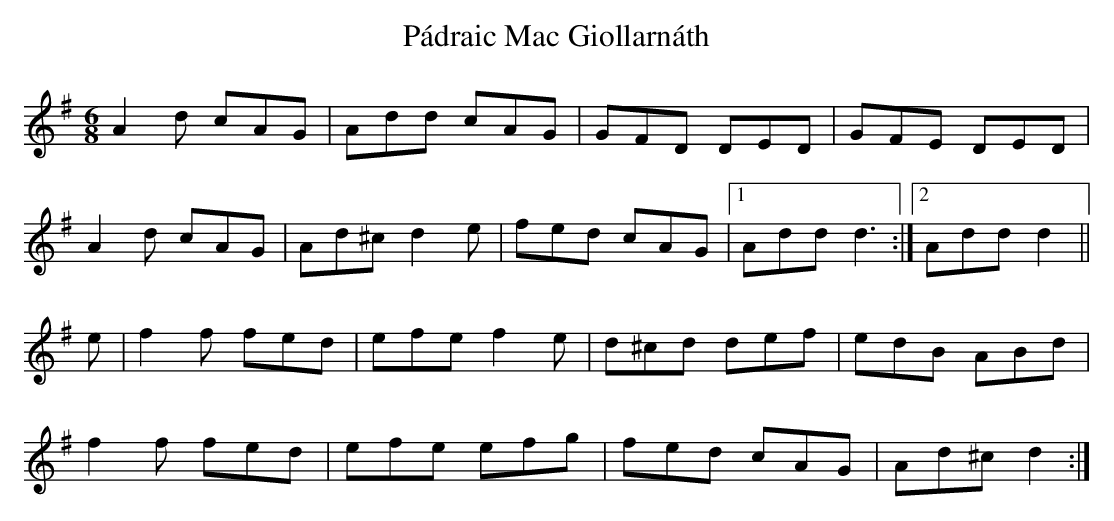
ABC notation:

X:1
T: P\'adraic Mac Giollarn\'ath
L: 1/8
M: 6/8
K: Dmix
A2d cAG|Add cAG|GFD DED|GFE DED|
A2d cAG|Ad^c d2e|fed cAG|1 Add d3 :|2 Add d2||
e|f2f fed|efe f2e|d^cd def|edB ABd|
f2f fed|efe efg|fed cAG|Ad^c d2 :|
